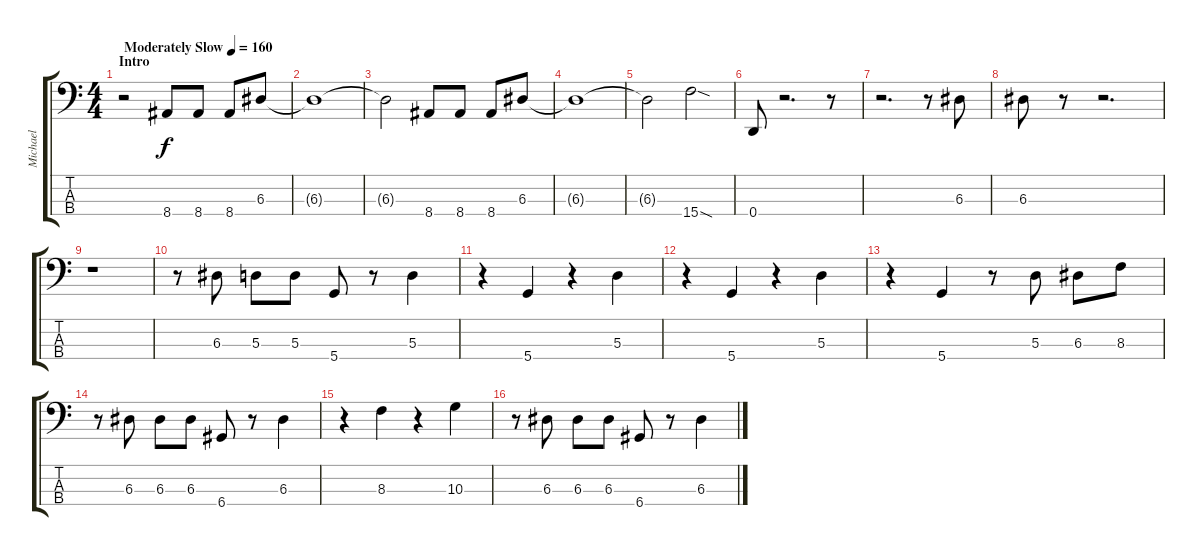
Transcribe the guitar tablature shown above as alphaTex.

\track ("Michael" "Michael") {instrument electricbassfinger}
\staff {score tabs}
\tuning (G2 D2 A1 D1) {hide}
\ts (4 4)
\section ("" "Intro")
\tempo (160 "Moderately Slow")
\clef f4
\ks c
r.2{dy f instrument electricbassfinger} 8.4.8 8.4.8 8.4.8 6.3.8 |
6.3{t}.1 |
6.3{t}.2 8.4.8 8.4.8 8.4.8 6.3.8 |
6.3{t}.1 |
6.3{t}.2 15.4{sod}.2 |
0.4.8 r.2{d} r.8 |
r.2{d} r.8 6.3.8 |
6.3.8 r.8 r.2{d} |
r.1 |
r.8 6.3.8 5.3.8 5.3.8 5.4.8 r.8 5.3.4 |
r.4 5.4.4 r.4 5.3.4 |
r.4 5.4.4 r.4 5.3.4 |
r.4 5.4.4 r.8 5.3.8 6.3.8 8.3.8 |
r.8 6.3.8 6.3.8 6.3.8 6.4.8 r.8 6.3.4 |
r.4 8.3.4 r.4 10.3.4 |
r.8 6.3.8 6.3.8 6.3.8 6.4.8 r.8 6.3.4
